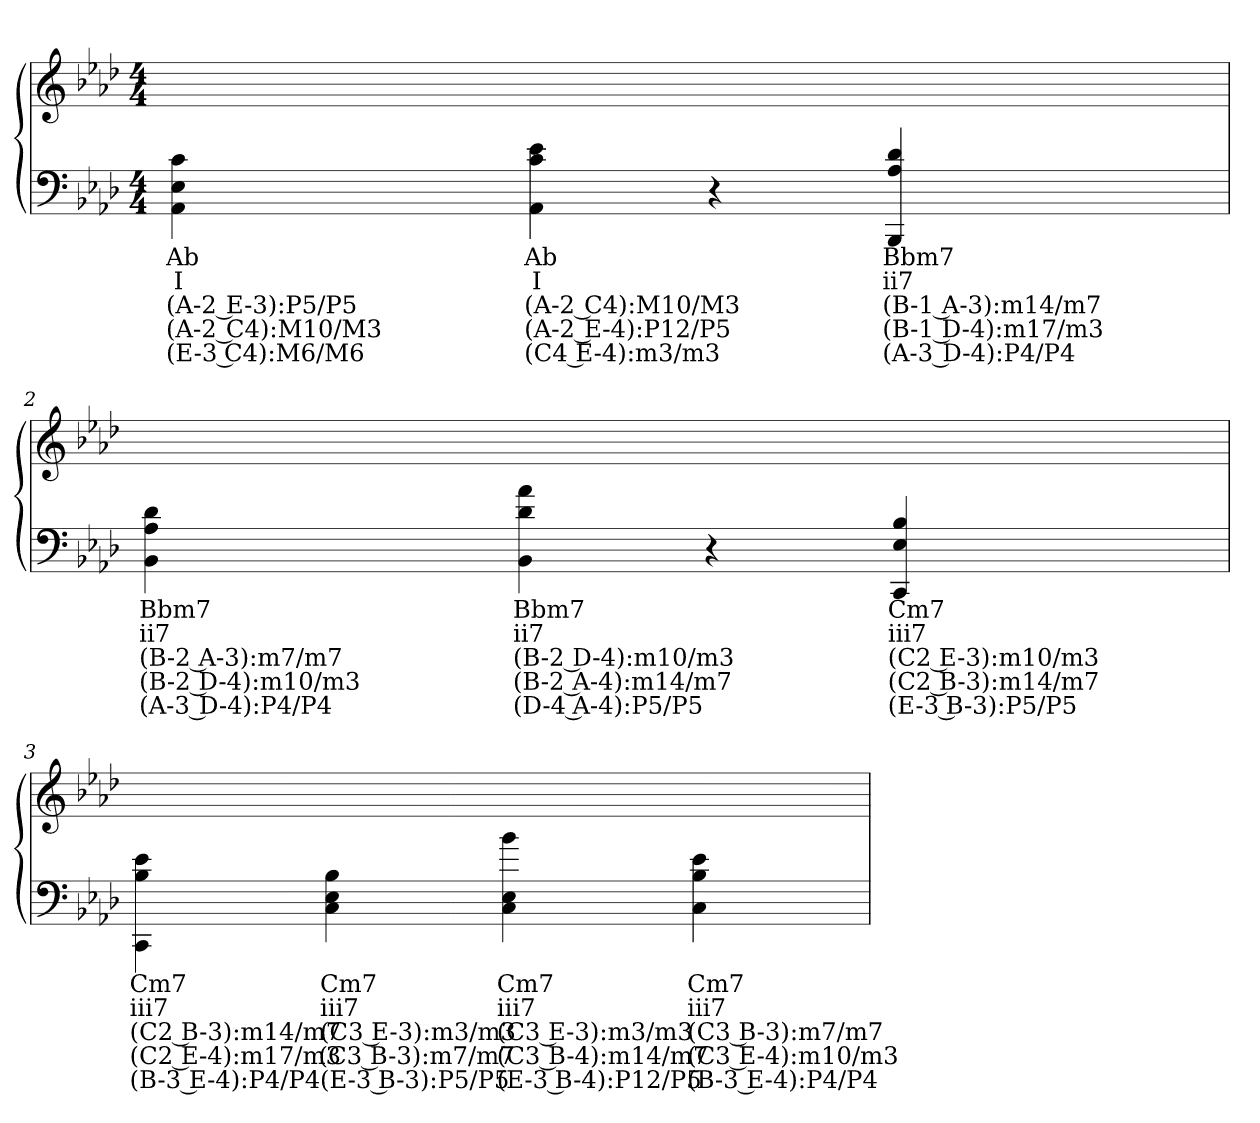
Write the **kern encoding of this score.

**kern	**text	**text	**text	**text	**text	**kern
*part2	*part2	*part2	*part2	*part2	*part2	*part1
*staff2	*staff2	*staff2	*staff2	*staff2	*staff2	*staff1
*clefF4	*	*	*	*	*	*clefG2
*k[b-e-a-d-]	*	*	*	*	*	*k[b-e-a-d-]
*A-:	*	*	*	*	*	*A-:
*M4/4	*	*	*	*	*	*M4/4
*MM60	*	*	*	*	*	*MM60
=1	=1	=1	=1	=1	=1	=1
4AA- 4E- 4c	Ab	I	(A-2 E-3):P5/P5	(A-2 C4):M10/M3	(E-3 C4):M6/M6	1ryy
4AA- 4c 4e-	Ab	I	(A-2 C4):M10/M3	(A-2 E-4):P12/P5	(C4 E-4):m3/m3	.
4r	.	.	.	.	.	.
4BBB- 4A- 4d-	Bbm7	ii7	(B-1 A-3):m14/m7	(B-1 D-4):m17/m3	(A-3 D-4):P4/P4	.
=2	=2	=2	=2	=2	=2	=2
4BB- 4A- 4d-	Bbm7	ii7	(B-2 A-3):m7/m7	(B-2 D-4):m10/m3	(A-3 D-4):P4/P4	1ryy
4BB- 4d- 4a-	Bbm7	ii7	(B-2 D-4):m10/m3	(B-2 A-4):m14/m7	(D-4 A-4):P5/P5	.
4r	.	.	.	.	.	.
4CC 4E- 4B-	Cm7	iii7	(C2 E-3):m10/m3	(C2 B-3):m14/m7	(E-3 B-3):P5/P5	.
=3	=3	=3	=3	=3	=3	=3
4CC 4B- 4e-	Cm7	iii7	(C2 B-3):m14/m7	(C2 E-4):m17/m3	(B-3 E-4):P4/P4	1ryy
4C 4E- 4B-	Cm7	iii7	(C3 E-3):m3/m3	(C3 B-3):m7/m7	(E-3 B-3):P5/P5	.
4C 4E- 4b-	Cm7	iii7	(C3 E-3):m3/m3	(C3 B-4):m14/m7	(E-3 B-4):P12/P5	.
4C 4B- 4e-	Cm7	iii7	(C3 B-3):m7/m7	(C3 E-4):m10/m3	(B-3 E-4):P4/P4	.
=	=	=	=	=	=	=
*-	*-	*-	*-	*-	*-	*-
